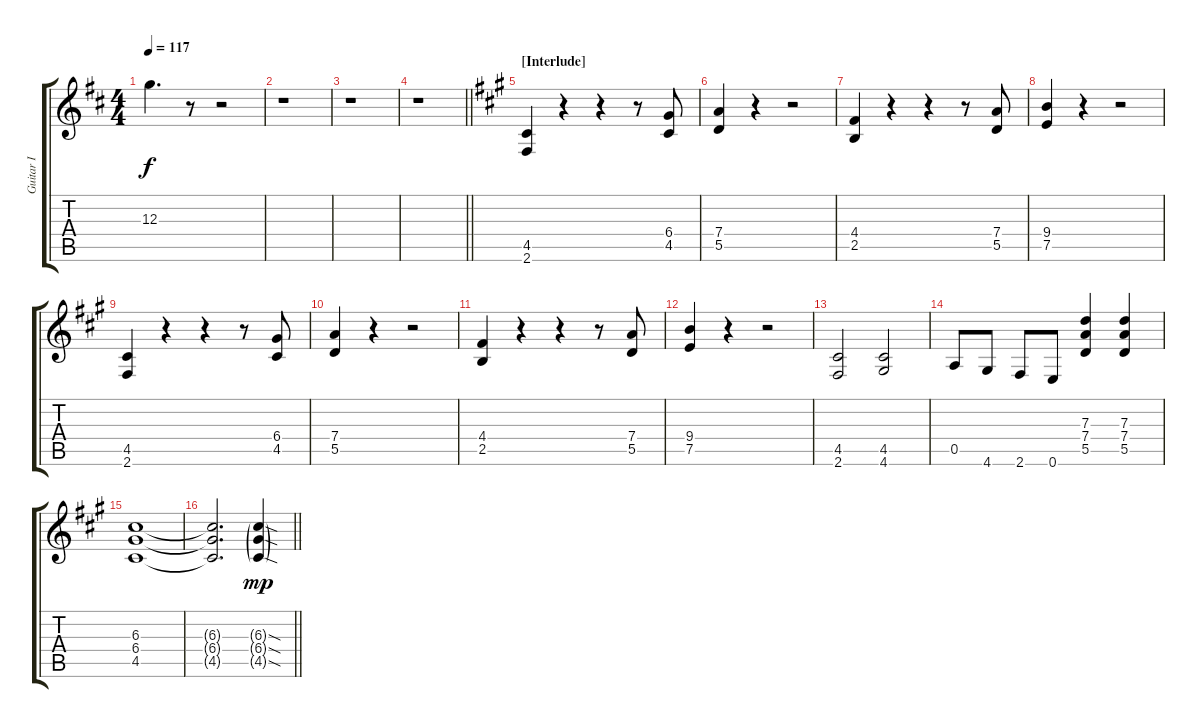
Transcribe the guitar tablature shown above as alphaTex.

\track ("Guitar I" "Guitar I") {instrument distortionguitar}
\staff {score tabs}
\tuning (E4 B3 G3 D3 A2 E2) {hide}
\ts (4 4)
\tempo 117
\clef g2
\ks d
12.3.4{d dy f} r.8 r.2 |
r.1 |
r.1 |
\barLineRight lightlight
r.1 |
\section ("" "[Interlude]")
\ks a
(4.5 2.6).4 r.4 r.4 r.8 (6.4 4.5).8 |
(7.4 5.5).4 r.4 r.2 |
(4.4 2.5).4 r.4 r.4 r.8 (7.4 5.5).8 |
(9.4 7.5).4 r.4 r.2 |
(4.5 2.6).4 r.4 r.4 r.8 (6.4 4.5).8 |
(7.4 5.5).4 r.4 r.2 |
(4.4 2.5).4 r.4 r.4 r.8 (7.4 5.5).8 |
(9.4 7.5).4 r.4 r.2 |
(4.5 2.6).2 (4.5 4.6).2 |
0.5.8 4.6.8 2.6.8 0.6.8 (7.3 7.4 5.5).4 (7.3 7.4 5.5).4 |
(6.3 6.4 4.5).1 |
\barLineRight lightlight
(6.3{t} 6.4{t} 4.5{t}).2{d} (6.3{sod g} 6.4{sod g} 4.5{sod g}).4{dy mp}
